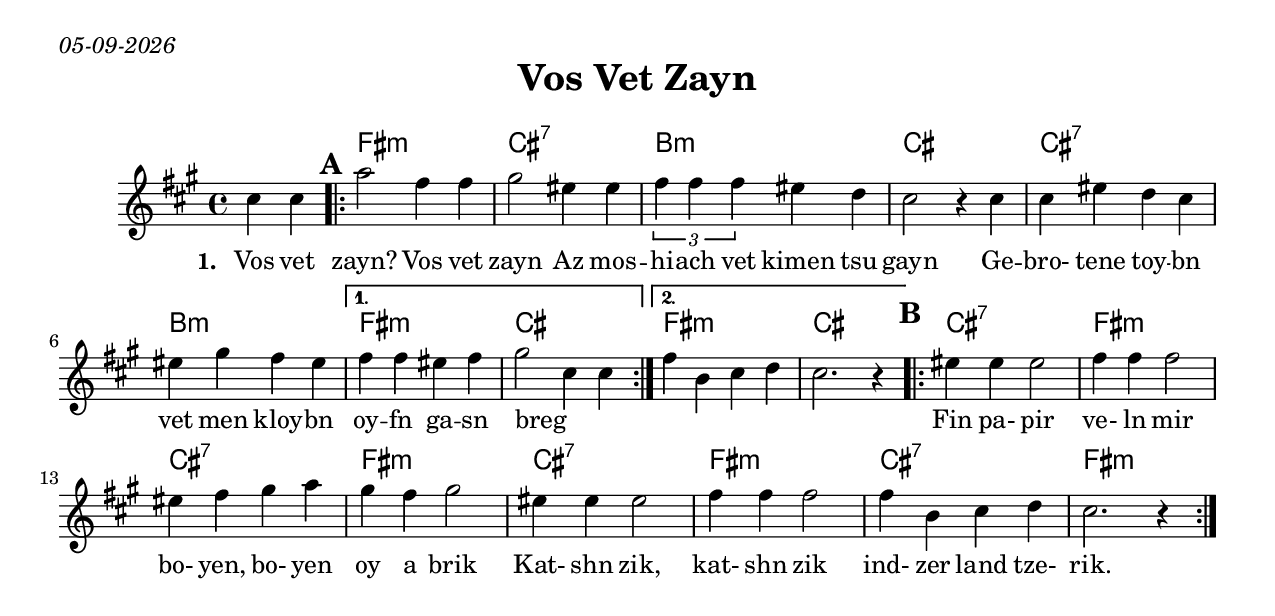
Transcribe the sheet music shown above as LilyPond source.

\version "2.22.0"
\include "english.ly"
%\pointAndClickOff
\paper{
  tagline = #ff
  print-all-headers = ##t
  #(set-paper-size "letter")
}
date = #(strftime "%d-%m-%Y" (localtime (current-time)))

\markup{ \italic{ \date }  }

%\markup{ Got something to say? }

global = {
  \clef treble
  \key g \minor
  \time 4/4
  \set Score.markFormatter = #format-mark-box-alphabet
}

%#################################### Melody ########################
melody = \relative c' {
  \global
  \partial 4*2 d4 d    %lead in notes

  \repeat volta 2{
    \mark \default
    bf'2 g4 g
    a2 fs4 fs
    \times 2/3{g4 g g} fs4 ef
    d2 r4 d
    d4 fs ef d
    fs4 a g fs
  }
  \alternative {
    { g4 g fs g
    a2 d,4 d}
    {g4 c,d ef
    d2. r4}
  }

  \repeat volta 2{
    \mark \default
    fs4  fs fs2
    g4 g g2
    fs4 g a bf
    a4 g a2
    fs4 fs fs2
    g4 g g2
    g4 c,d ef
    d2. r4

  }
  \alternative {
    { }
    { }
  }

}
%################################# Lyrics #####################
\addlyrics{ \set stanza = #"1. "
  Vos vet zayn? Vos vet zayn
  Az mos -- hi -- ach vet kimen tsu gayn

  Ge -- bro- tene toy -- bn vet men kloy -- bn oy -- fn ga -- sn breg

  _ _ _ _  _ _ _ Fin pa- pir ve- ln mir bo- yen, bo- yen oy a brik
  Kat- shn zik, kat- shn zik ind- zer land tze- rik. ind- zer land tze- rik.
}
%################################# Chords #######################
harmonies = \chordmode {
  s2
  g1:m
  d1:7
  c1:m
  d1
  d1:7
  c1:m
  g1:m
  d1
  g1:m
  d1
  %
  d1:7
  g1:m
  d1:7
  g1:m
   d1:7
  g1:m
  d1:7
  g1:m

}

\score {\transpose c a
  % transpose score below
  \transpose c d
  <<
    \new ChordNames {
      \set chordChanges = ##f
      \harmonies
    }
    \new Staff   \melody
  >>
  \header{
    title= "Vos Vet Zayn"
    subtitle=""
    composer= ""

    instrument =""
    arranger= ""
  }
  \midi{\tempo 4 = 120}
  \layout{indent = 1.0\cm}
}
%{
% more verses:
\markup{}
\markup {
  \font-size #2
  \fill-line {
    \hspace #0.1 % distance from left margin
    \column {
      \line { "1."
\column {
 ""
}
      }
      \hspace #0.2 % vertical distance between verses
      \line { "2."
\column {
""
}
      }
    }
    \hspace #0.1  % horiz. distance between columns
    \column {
      \line { "3."
\column {
 ""
}
      }
      \hspace #0.2 % distance between verses
      \line { "4."
\column {
""
}
      }
    }
    \hspace #0.1 % distance to right margin
  }
}

%}